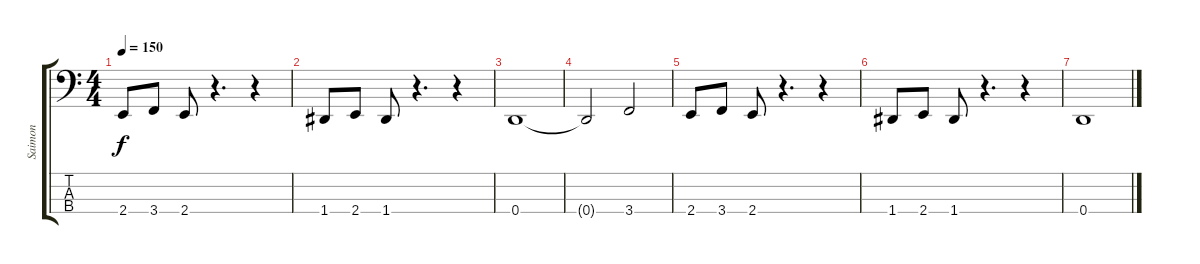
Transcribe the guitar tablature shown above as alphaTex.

\track ("Saimon" "Saimon") {instrument electricbasspick}
\staff {score tabs}
\tuning (F2 C2 G1 D1) {hide}
\ts (4 4)
\tempo 150
\clef f4
\ks c
2.4.8{dy f} 3.4.8 2.4.8 r.4{d} r.4 |
1.4.8 2.4.8 1.4.8 r.4{d} r.4 |
0.4.1 |
0.4{t}.2 3.4.2 |
2.4.8 3.4.8 2.4.8 r.4{d} r.4 |
1.4.8 2.4.8 1.4.8 r.4{d} r.4 |
0.4.1
